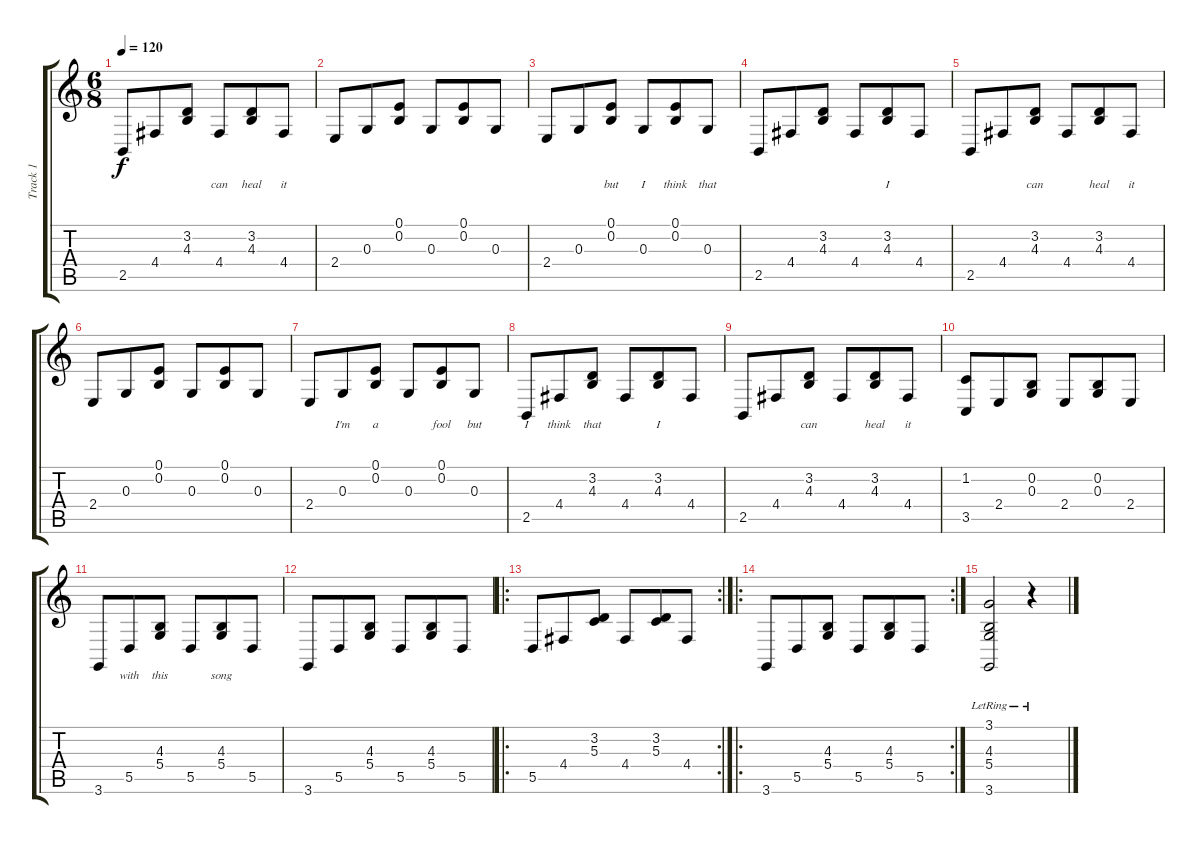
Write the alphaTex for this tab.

\track ("Track 1" "Track 1") {instrument acousticgrandpiano}
\staff {score tabs}
\tuning (E4 B3 G3 D3 A2 E2) {hide}
\ts (6 8)
\tempo 120
\clef g2
\ks c
2.5.8{lyrics (0 "") lyrics (1 "") lyrics (2 "") lyrics (3 "") lyrics (4 "") dy f} 4.4.8{lyrics (0 "") lyrics (1 "") lyrics (2 "") lyrics (3 "") lyrics (4 "")} (3.2 4.3).8{lyrics (0 "") lyrics (1 "") lyrics (2 "") lyrics (3 "") lyrics (4 "")} 4.4.8{lyrics (0 "can") lyrics (1 "") lyrics (2 "") lyrics (3 "") lyrics (4 "")} (3.2 4.3).8{lyrics (0 "heal") lyrics (1 "") lyrics (2 "") lyrics (3 "") lyrics (4 "")} 4.4.8{lyrics (0 "it") lyrics (1 "") lyrics (2 "") lyrics (3 "") lyrics (4 "")} |
2.4.8{lyrics (0 "") lyrics (1 "") lyrics (2 "") lyrics (3 "") lyrics (4 "")} 0.3.8{lyrics (0 "") lyrics (1 "") lyrics (2 "") lyrics (3 "") lyrics (4 "")} (0.1 0.2).8{lyrics (0 "") lyrics (1 "") lyrics (2 "") lyrics (3 "") lyrics (4 "")} 0.3.8{lyrics (0 "") lyrics (1 "") lyrics (2 "") lyrics (3 "") lyrics (4 "")} (0.1 0.2).8{lyrics (0 "") lyrics (1 "") lyrics (2 "") lyrics (3 "") lyrics (4 "")} 0.3.8{lyrics (0 "") lyrics (1 "") lyrics (2 "") lyrics (3 "") lyrics (4 "")} |
2.4.8{lyrics (0 "") lyrics (1 "") lyrics (2 "") lyrics (3 "") lyrics (4 "")} 0.3.8{lyrics (0 "") lyrics (1 "") lyrics (2 "") lyrics (3 "") lyrics (4 "")} (0.1 0.2).8{lyrics (0 "but") lyrics (1 "") lyrics (2 "") lyrics (3 "") lyrics (4 "")} 0.3.8{lyrics (0 "I") lyrics (1 "") lyrics (2 "") lyrics (3 "") lyrics (4 "")} (0.1 0.2).8{lyrics (0 "think") lyrics (1 "") lyrics (2 "") lyrics (3 "") lyrics (4 "")} 0.3.8{lyrics (0 "that") lyrics (1 "") lyrics (2 "") lyrics (3 "") lyrics (4 "")} |
2.5.8{lyrics (0 "") lyrics (1 "") lyrics (2 "") lyrics (3 "") lyrics (4 "")} 4.4.8{lyrics (0 "") lyrics (1 "") lyrics (2 "") lyrics (3 "") lyrics (4 "")} (3.2 4.3).8{lyrics (0 "") lyrics (1 "") lyrics (2 "") lyrics (3 "") lyrics (4 "")} 4.4.8{lyrics (0 "") lyrics (1 "") lyrics (2 "") lyrics (3 "") lyrics (4 "")} (3.2 4.3).8{lyrics (0 "I") lyrics (1 "") lyrics (2 "") lyrics (3 "") lyrics (4 "")} 4.4.8{lyrics (0 "") lyrics (1 "") lyrics (2 "") lyrics (3 "") lyrics (4 "")} |
2.5.8{lyrics (0 "") lyrics (1 "") lyrics (2 "") lyrics (3 "") lyrics (4 "")} 4.4.8{lyrics (0 "") lyrics (1 "") lyrics (2 "") lyrics (3 "") lyrics (4 "")} (3.2 4.3).8{lyrics (0 "can") lyrics (1 "") lyrics (2 "") lyrics (3 "") lyrics (4 "")} 4.4.8{lyrics (0 "") lyrics (1 "") lyrics (2 "") lyrics (3 "") lyrics (4 "")} (3.2 4.3).8{lyrics (0 "heal") lyrics (1 "") lyrics (2 "") lyrics (3 "") lyrics (4 "")} 4.4.8{lyrics (0 "it") lyrics (1 "") lyrics (2 "") lyrics (3 "") lyrics (4 "")} |
2.4.8{lyrics (0 "") lyrics (1 "") lyrics (2 "") lyrics (3 "") lyrics (4 "")} 0.3.8{lyrics (0 "") lyrics (1 "") lyrics (2 "") lyrics (3 "") lyrics (4 "")} (0.1 0.2).8{lyrics (0 "") lyrics (1 "") lyrics (2 "") lyrics (3 "") lyrics (4 "")} 0.3.8{lyrics (0 "") lyrics (1 "") lyrics (2 "") lyrics (3 "") lyrics (4 "")} (0.1 0.2).8{lyrics (0 "") lyrics (1 "") lyrics (2 "") lyrics (3 "") lyrics (4 "")} 0.3.8{lyrics (0 "") lyrics (1 "") lyrics (2 "") lyrics (3 "") lyrics (4 "")} |
2.4.8{lyrics (0 "") lyrics (1 "") lyrics (2 "") lyrics (3 "") lyrics (4 "")} 0.3.8{lyrics (0 "I'm") lyrics (1 "") lyrics (2 "") lyrics (3 "") lyrics (4 "")} (0.1 0.2).8{lyrics (0 "a") lyrics (1 "") lyrics (2 "") lyrics (3 "") lyrics (4 "")} 0.3.8{lyrics (0 "") lyrics (1 "") lyrics (2 "") lyrics (3 "") lyrics (4 "")} (0.1 0.2).8{lyrics (0 "fool") lyrics (1 "") lyrics (2 "") lyrics (3 "") lyrics (4 "")} 0.3.8{lyrics (0 "but") lyrics (1 "") lyrics (2 "") lyrics (3 "") lyrics (4 "")} |
2.5.8{lyrics (0 "I") lyrics (1 "") lyrics (2 "") lyrics (3 "") lyrics (4 "")} 4.4.8{lyrics (0 "think") lyrics (1 "") lyrics (2 "") lyrics (3 "") lyrics (4 "")} (3.2 4.3).8{lyrics (0 "that") lyrics (1 "") lyrics (2 "") lyrics (3 "") lyrics (4 "")} 4.4.8{lyrics (0 "") lyrics (1 "") lyrics (2 "") lyrics (3 "") lyrics (4 "")} (3.2 4.3).8{lyrics (0 "I") lyrics (1 "") lyrics (2 "") lyrics (3 "") lyrics (4 "")} 4.4.8{lyrics (0 "") lyrics (1 "") lyrics (2 "") lyrics (3 "") lyrics (4 "")} |
2.5.8{lyrics (0 "") lyrics (1 "") lyrics (2 "") lyrics (3 "") lyrics (4 "")} 4.4.8{lyrics (0 "") lyrics (1 "") lyrics (2 "") lyrics (3 "") lyrics (4 "")} (3.2 4.3).8{lyrics (0 "can") lyrics (1 "") lyrics (2 "") lyrics (3 "") lyrics (4 "")} 4.4.8{lyrics (0 "") lyrics (1 "") lyrics (2 "") lyrics (3 "") lyrics (4 "")} (3.2 4.3).8{lyrics (0 "heal") lyrics (1 "") lyrics (2 "") lyrics (3 "") lyrics (4 "")} 4.4.8{lyrics (0 "it") lyrics (1 "") lyrics (2 "") lyrics (3 "") lyrics (4 "")} |
(1.2 3.5).8{lyrics (0 "") lyrics (1 "") lyrics (2 "") lyrics (3 "") lyrics (4 "")} 2.4.8{lyrics (0 "") lyrics (1 "") lyrics (2 "") lyrics (3 "") lyrics (4 "")} (0.2 0.3).8{lyrics (0 "") lyrics (1 "") lyrics (2 "") lyrics (3 "") lyrics (4 "")} 2.4.8{lyrics (0 "") lyrics (1 "") lyrics (2 "") lyrics (3 "") lyrics (4 "")} (0.2 0.3).8{lyrics (0 "") lyrics (1 "") lyrics (2 "") lyrics (3 "") lyrics (4 "")} 2.4.8{lyrics (0 "") lyrics (1 "") lyrics (2 "") lyrics (3 "") lyrics (4 "")} |
3.6.8{lyrics (0 "") lyrics (1 "") lyrics (2 "") lyrics (3 "") lyrics (4 "")} 5.5.8{lyrics (0 "with") lyrics (1 "") lyrics (2 "") lyrics (3 "") lyrics (4 "")} (4.3 5.4).8{lyrics (0 "this") lyrics (1 "") lyrics (2 "") lyrics (3 "") lyrics (4 "")} 5.5.8{lyrics (0 "") lyrics (1 "") lyrics (2 "") lyrics (3 "") lyrics (4 "")} (4.3 5.4).8{lyrics (0 "song") lyrics (1 "") lyrics (2 "") lyrics (3 "") lyrics (4 "")} 5.5.8 |
3.6.8 5.5.8 (4.3 5.4).8 5.5.8 (4.3 5.4).8 5.5.8 |
\ro
\rc 2
5.5.8 4.4.8 (3.2 5.3).8 4.4.8 (3.2 5.3).8 4.4.8 |
\ro
\rc 2
3.6.8 5.5.8 (4.3 5.4).8 5.5.8 (4.3 5.4).8 5.5.8 |
(3.1{lr} 4.3{lr} 5.4{lr} 3.6{lr}).2 r.4
